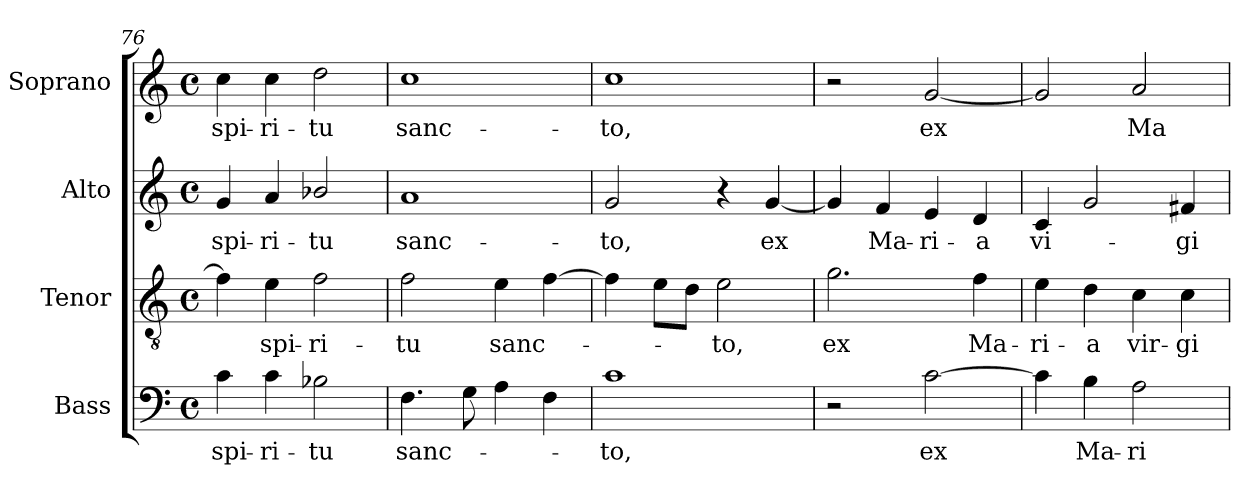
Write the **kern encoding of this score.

**kern	**text	**kern	**text	**kern	**text	**kern	**text
*part4	*part4	*part3	*part3	*part2	*part2	*part1	*part1
*staff4	*staff4	*staff3	*staff3	*staff2	*staff2	*staff1	*staff1
*I"Bass	*	*I"Tenor	*	*I"Alto	*	*I"Soprano	*
*I'B.	*	*I'T.	*	*I'A.	*	*I'S.	*
*clefF4	*	*clefGv2	*	*clefG2	*	*clefG2	*
*	*	*ITrd7c12	*	*	*	*	*
*k[]	*	*k[]	*	*k[]	*	*k[]	*
*C:	*	*C:	*	*C:	*	*C:	*
*M4/4	*	*M4/4	*	*M4/4	*	*M4/4	*
*met(c)	*	*met(c)	*	*met(c)	*	*met(c)	*
=76	=76	=76	=76	=76	=76	=76	=76
!	!LO:LY:b:color=#000000	!	!	!	!	!	!
!	!	!	!	!	!LO:LY:b:color=#000000	!	!
!	!	!	!	!	!	!	!LO:LY:b:color=#000000
4ci\	spi-	4Fi\]	.	4gi/	spi-	4cci\	spi-
!	!LO:LY:b:color=#000000	!	!	!	!	!	!
!	!	!	!LO:LY:b:color=#000000	!	!	!	!
!	!	!	!	!	!LO:LY:b:color=#000000	!	!
!	!	!	!	!	!	!	!LO:LY:b:color=#000000
4ci\	-ri-	4Ei\	spi-	4ai/	-ri-	4cci\	-ri-
!	!LO:LY:b:color=#000000	!	!	!	!	!	!
!	!	!	!LO:LY:b:color=#000000	!	!	!	!
!	!	!	!	!	!LO:LY:b:color=#000000	!	!
!	!	!	!	!	!	!	!LO:LY:b:color=#000000
2B-Xi\	-tu	2Fi\	-ri-	2b-Xi/	-tu	2ddi\	-tu
=77	=77	=77	=77	=77	=77	=77	=77
!	!LO:LY:b:color=#000000	!	!	!	!	!	!
!	!	!	!LO:LY:b:color=#000000	!	!	!	!
!	!	!	!	!	!LO:LY:b:color=#000000	!	!
!	!	!	!	!	!	!	!LO:LY:b:color=#000000
4.Fi\	sanc-	2Fi\	-tu	1ai	sanc-	1cci	sanc-
8Gi\	.	.	.	.	.	.	.
!	!	!	!LO:LY:b:color=#000000	!	!	!	!
4Ai\	.	4Ei\	sanc-	.	.	.	.
4Fi\	.	[4Fi\	.	.	.	.	.
=78	=78	=78	=78	=78	=78	=78	=78
!	!LO:LY:b:color=#000000	!	!	!	!	!	!
!	!	!	!	!	!LO:LY:b:color=#000000	!	!
!	!	!	!	!	!	!	!LO:LY:b:color=#000000
1ci	-to,	4Fi\]	.	2gi/	-to,	1cci	-to,
.	.	8Ei\L	.	.	.	.	.
.	.	8Di\J	.	.	.	.	.
!	!	!	!LO:LY:b:color=#000000	!	!	!	!
.	.	2Ei\	-to,	4r	.	.	.
!	!	!	!	!	!LO:LY:b:color=#000000	!	!
.	.	.	.	[4gi/	ex	.	.
!!LO:LB:g=z
=79	=79	=79	=79	=79	=79	=79	=79
!	!	!	!LO:LY:b:color=#000000	!	!	!	!
2r	.	2.Gi\	ex	4gi/]	.	2r	.
!	!	!	!	!	!LO:LY:b:color=#000000	!	!
.	.	.	.	4fi/	Ma-	.	.
!	!LO:LY:b:color=#000000	!	!	!	!	!	!
!	!	!	!	!	!LO:LY:b:color=#000000	!	!
!	!	!	!	!	!	!	!LO:LY:b:color=#000000
[2ci\	ex	.	.	4ei/	-ri-	[2gi/	ex
!	!	!	!LO:LY:b:color=#000000	!	!	!	!
!	!	!	!	!	!LO:LY:b:color=#000000	!	!
.	.	4Fi\	Ma-	4di/	-a	.	.
=80	=80	=80	=80	=80	=80	=80	=80
!	!	!	!LO:LY:b:color=#000000	!	!	!	!
!	!	!	!	!	!LO:LY:b:color=#000000	!	!
4ci\]	.	4Ei\	-ri-	4ci/	vi-	2gi/]	.
!	!LO:LY:b:color=#000000	!	!	!	!	!	!
!	!	!	!LO:LY:b:color=#000000	!	!	!	!
4Bi\	Ma-	4Di\	-a	2gi/	.	.	.
!	!LO:LY:b:color=#000000	!	!	!	!	!	!
!	!	!	!LO:LY:b:color=#000000	!	!	!	!
!	!	!	!	!	!	!	!LO:LY:b:color=#000000
2Ai\	-ri-	4Ci\	vir-	.	.	2ai/	Ma-
!	!	!	!LO:LY:b:color=#000000	!	!	!	!
!	!	!	!	!	!LO:LY:b:color=#000000	!	!
.	.	4Ci\	-gi-	4f#i/	-gi-	.	.
=	=	=	=	=	=	=	=
*-	*-	*-	*-	*-	*-	*-	*-
